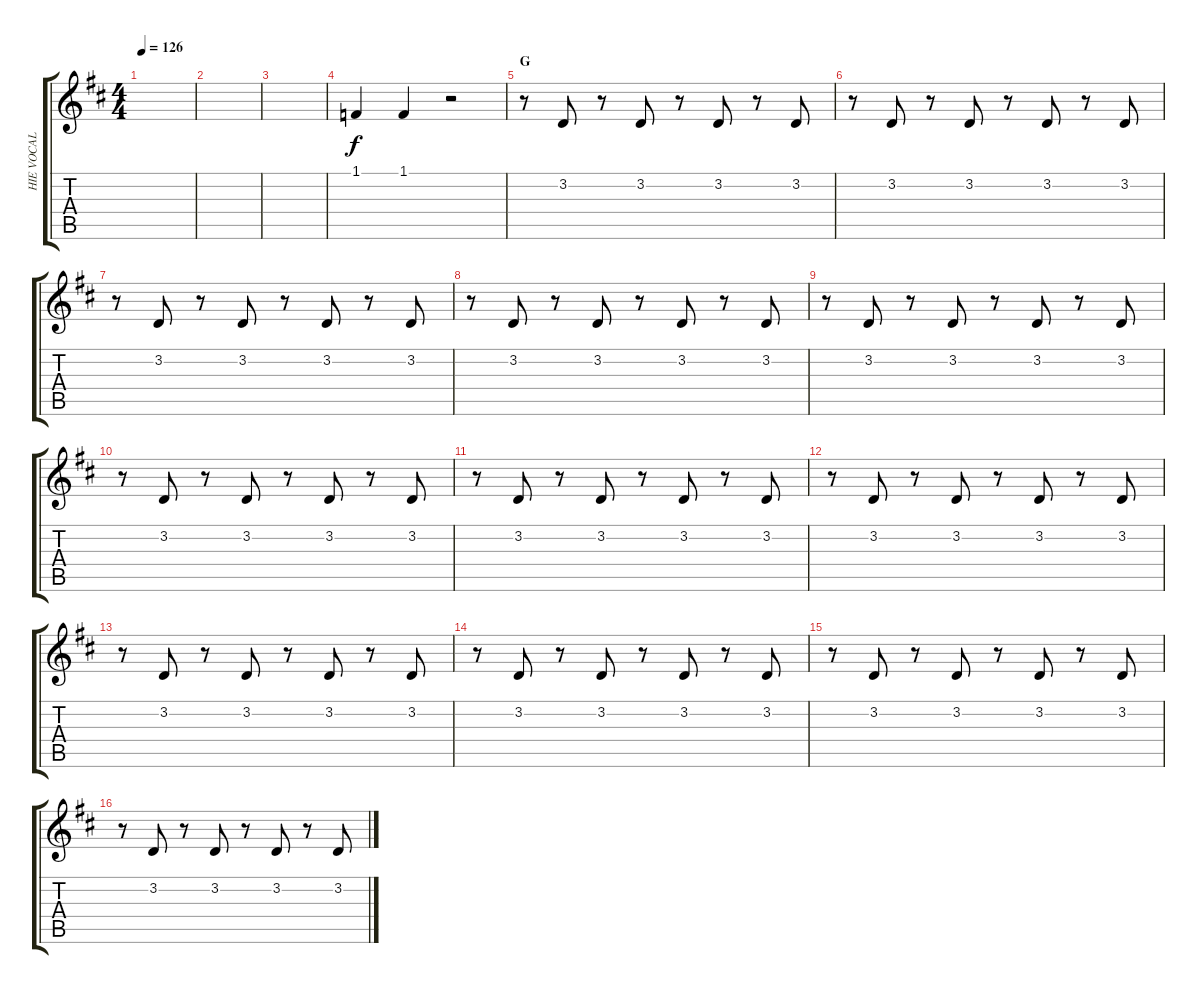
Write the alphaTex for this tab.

\track ("HIE VOCAL" "HIE VOCAL") {instrument englishhorn}
\staff {score tabs}
\tuning (E4 B3 G3 D3 A2 E2) {hide}
\ts (4 4)
\tempo 126
\clef g2
\ks d
|
|
|
1.1.4{dy f instrument choiraahs} 1.1.4 r.2 |
\section ("" "G")
r.8{volume 5} 3.2.8 r.8 3.2.8 r.8 3.2.8 r.8 3.2.8 |
r.8 3.2.8 r.8 3.2.8 r.8 3.2.8 r.8 3.2.8 |
r.8 3.2.8 r.8 3.2.8 r.8 3.2.8 r.8 3.2.8 |
r.8 3.2.8 r.8 3.2.8 r.8 3.2.8 r.8 3.2.8 |
r.8 3.2.8 r.8 3.2.8 r.8 3.2.8 r.8 3.2.8 |
r.8 3.2.8 r.8 3.2.8 r.8 3.2.8 r.8 3.2.8 |
r.8 3.2.8 r.8 3.2.8 r.8 3.2.8 r.8 3.2.8 |
r.8 3.2.8 r.8 3.2.8 r.8 3.2.8 r.8 3.2.8 |
r.8 3.2.8 r.8 3.2.8 r.8 3.2.8 r.8 3.2.8 |
r.8 3.2.8{volume 4} r.8 3.2.8 r.8 3.2.8 r.8 3.2.8 |
r.8 3.2.8 r.8 3.2.8 r.8 3.2.8 r.8 3.2.8 |
r.8{volume 3} 3.2.8 r.8 3.2.8 r.8 3.2.8 r.8 3.2.8
